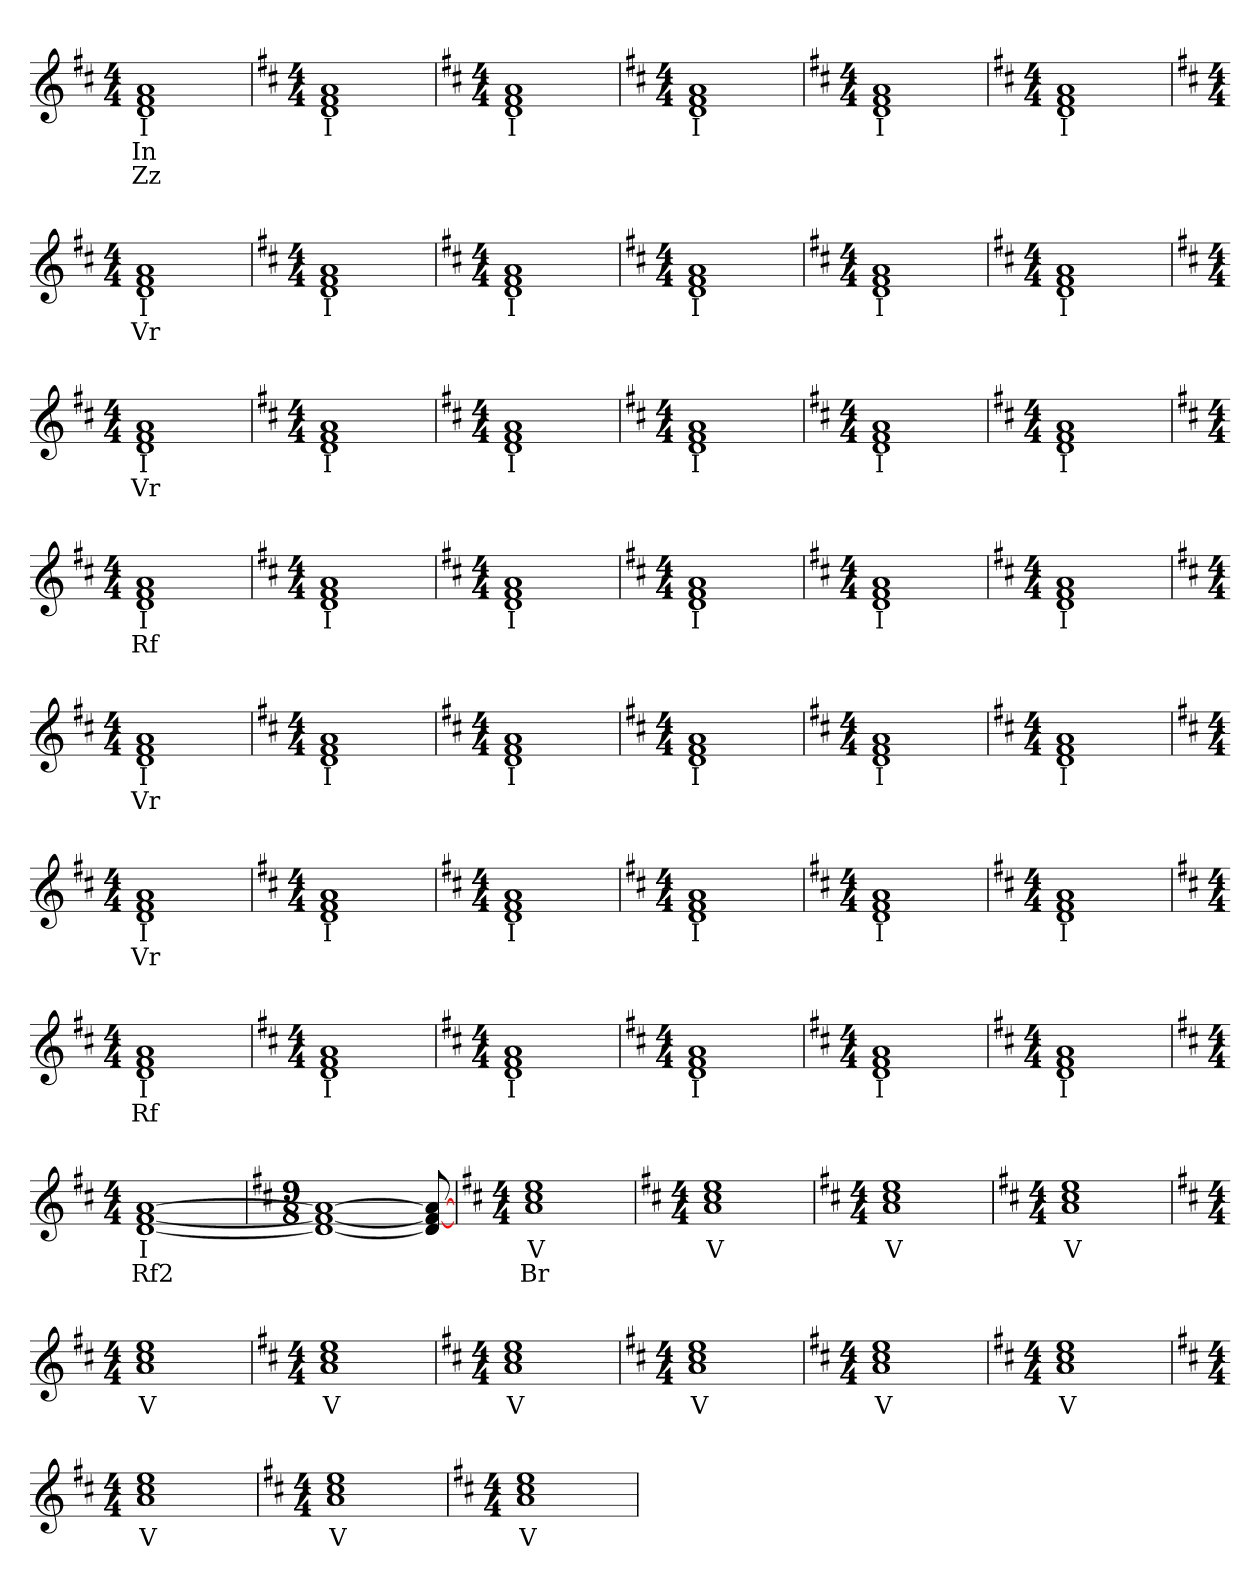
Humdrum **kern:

**kern	**text	**text	**text
*part1	*part1	*part1	*part1
*staff1	*staff1	*staff1	*staff1
*k[f#c#]	*	*	*
*D:	*	*	*
*M4/4	*	*	*
=	=	=	=
1d 1f# 1a	I	In	Zz
=	=	=	=
*k[f#c#]	*	*	*
*D:	*	*	*
*M4/4	*	*	*
1d 1f# 1a	I	.	.
=	=	=	=
*k[f#c#]	*	*	*
*D:	*	*	*
*M4/4	*	*	*
1d 1f# 1a	I	.	.
=	=	=	=
*k[f#c#]	*	*	*
*D:	*	*	*
*M4/4	*	*	*
1d 1f# 1a	I	.	.
=	=	=	=
*k[f#c#]	*	*	*
*D:	*	*	*
*M4/4	*	*	*
1d 1f# 1a	I	.	.
=	=	=	=
*k[f#c#]	*	*	*
*D:	*	*	*
*M4/4	*	*	*
1d 1f# 1a	I	.	.
=	=	=	=
*k[f#c#]	*	*	*
*D:	*	*	*
*M4/4	*	*	*
1d 1f# 1a	I	Vr	.
=	=	=	=
*k[f#c#]	*	*	*
*D:	*	*	*
*M4/4	*	*	*
1d 1f# 1a	I	.	.
=	=	=	=
*k[f#c#]	*	*	*
*D:	*	*	*
*M4/4	*	*	*
1d 1f# 1a	I	.	.
=	=	=	=
*k[f#c#]	*	*	*
*D:	*	*	*
*M4/4	*	*	*
1d 1f# 1a	I	.	.
=	=	=	=
*k[f#c#]	*	*	*
*D:	*	*	*
*M4/4	*	*	*
1d 1f# 1a	I	.	.
=	=	=	=
*k[f#c#]	*	*	*
*D:	*	*	*
*M4/4	*	*	*
1d 1f# 1a	I	.	.
=	=	=	=
*k[f#c#]	*	*	*
*D:	*	*	*
*M4/4	*	*	*
1d 1f# 1a	I	Vr	.
=	=	=	=
*k[f#c#]	*	*	*
*D:	*	*	*
*M4/4	*	*	*
1d 1f# 1a	I	.	.
=	=	=	=
*k[f#c#]	*	*	*
*D:	*	*	*
*M4/4	*	*	*
1d 1f# 1a	I	.	.
=	=	=	=
*k[f#c#]	*	*	*
*D:	*	*	*
*M4/4	*	*	*
1d 1f# 1a	I	.	.
=	=	=	=
*k[f#c#]	*	*	*
*D:	*	*	*
*M4/4	*	*	*
1d 1f# 1a	I	.	.
=	=	=	=
*k[f#c#]	*	*	*
*D:	*	*	*
*M4/4	*	*	*
1d 1f# 1a	I	.	.
=	=	=	=
*k[f#c#]	*	*	*
*D:	*	*	*
*M4/4	*	*	*
1d 1f# 1a	I	Rf	.
=	=	=	=
*k[f#c#]	*	*	*
*D:	*	*	*
*M4/4	*	*	*
1d 1f# 1a	I	.	.
=	=	=	=
*k[f#c#]	*	*	*
*D:	*	*	*
*M4/4	*	*	*
1d 1f# 1a	I	.	.
=	=	=	=
*k[f#c#]	*	*	*
*D:	*	*	*
*M4/4	*	*	*
1d 1f# 1a	I	.	.
=	=	=	=
*k[f#c#]	*	*	*
*D:	*	*	*
*M4/4	*	*	*
1d 1f# 1a	I	.	.
=	=	=	=
*k[f#c#]	*	*	*
*D:	*	*	*
*M4/4	*	*	*
1d 1f# 1a	I	.	.
=	=	=	=
*k[f#c#]	*	*	*
*D:	*	*	*
*M4/4	*	*	*
1d 1f# 1a	I	Vr	.
=	=	=	=
*k[f#c#]	*	*	*
*D:	*	*	*
*M4/4	*	*	*
1d 1f# 1a	I	.	.
=	=	=	=
*k[f#c#]	*	*	*
*D:	*	*	*
*M4/4	*	*	*
1d 1f# 1a	I	.	.
=	=	=	=
*k[f#c#]	*	*	*
*D:	*	*	*
*M4/4	*	*	*
1d 1f# 1a	I	.	.
=	=	=	=
*k[f#c#]	*	*	*
*D:	*	*	*
*M4/4	*	*	*
1d 1f# 1a	I	.	.
=	=	=	=
*k[f#c#]	*	*	*
*D:	*	*	*
*M4/4	*	*	*
1d 1f# 1a	I	.	.
=	=	=	=
*k[f#c#]	*	*	*
*D:	*	*	*
*M4/4	*	*	*
1d 1f# 1a	I	Vr	.
=	=	=	=
*k[f#c#]	*	*	*
*D:	*	*	*
*M4/4	*	*	*
1d 1f# 1a	I	.	.
=	=	=	=
*k[f#c#]	*	*	*
*D:	*	*	*
*M4/4	*	*	*
1d 1f# 1a	I	.	.
=	=	=	=
*k[f#c#]	*	*	*
*D:	*	*	*
*M4/4	*	*	*
1d 1f# 1a	I	.	.
=	=	=	=
*k[f#c#]	*	*	*
*D:	*	*	*
*M4/4	*	*	*
1d 1f# 1a	I	.	.
=	=	=	=
*k[f#c#]	*	*	*
*D:	*	*	*
*M4/4	*	*	*
1d 1f# 1a	I	.	.
=	=	=	=
*k[f#c#]	*	*	*
*D:	*	*	*
*M4/4	*	*	*
1d 1f# 1a	I	Rf	.
=	=	=	=
*k[f#c#]	*	*	*
*D:	*	*	*
*M4/4	*	*	*
1d 1f# 1a	I	.	.
=	=	=	=
*k[f#c#]	*	*	*
*D:	*	*	*
*M4/4	*	*	*
1d 1f# 1a	I	.	.
=	=	=	=
*k[f#c#]	*	*	*
*D:	*	*	*
*M4/4	*	*	*
1d 1f# 1a	I	.	.
=	=	=	=
*k[f#c#]	*	*	*
*D:	*	*	*
*M4/4	*	*	*
1d 1f# 1a	I	.	.
=	=	=	=
*k[f#c#]	*	*	*
*D:	*	*	*
*M4/4	*	*	*
1d 1f# 1a	I	.	.
=	=	=	=
*k[f#c#]	*	*	*
*D:	*	*	*
*M4/4	*	*	*
[1d [1f# [1a	I	Rf2	.
=	=	=	=
*k[f#c#]	*	*	*
*D:	*	*	*
*M9/8	*	*	*
1d_ 1f#_ 1a_	.	.	.
8d] 8f#_ 8a_	.	.	.
=	=	=	=
*k[f#c#]	*	*	*
*D:	*	*	*
*M4/4	*	*	*
1a 1cc# 1ee	V	Br	.
=	=	=	=
*k[f#c#]	*	*	*
*D:	*	*	*
*M4/4	*	*	*
1a 1cc# 1ee	V	.	.
=	=	=	=
*k[f#c#]	*	*	*
*D:	*	*	*
*M4/4	*	*	*
1a 1cc# 1ee	V	.	.
=	=	=	=
*k[f#c#]	*	*	*
*D:	*	*	*
*M4/4	*	*	*
1a 1cc# 1ee	V	.	.
=	=	=	=
*k[f#c#]	*	*	*
*D:	*	*	*
*M4/4	*	*	*
1a 1cc# 1ee	V	.	.
=	=	=	=
*k[f#c#]	*	*	*
*D:	*	*	*
*M4/4	*	*	*
1a 1cc# 1ee	V	.	.
=	=	=	=
*k[f#c#]	*	*	*
*D:	*	*	*
*M4/4	*	*	*
1a 1cc# 1ee	V	.	.
=	=	=	=
*k[f#c#]	*	*	*
*D:	*	*	*
*M4/4	*	*	*
1a 1cc# 1ee	V	.	.
=	=	=	=
*k[f#c#]	*	*	*
*D:	*	*	*
*M4/4	*	*	*
1a 1cc# 1ee	V	.	.
=	=	=	=
*k[f#c#]	*	*	*
*D:	*	*	*
*M4/4	*	*	*
1a 1cc# 1ee	V	.	.
=	=	=	=
*k[f#c#]	*	*	*
*D:	*	*	*
*M4/4	*	*	*
1a 1cc# 1ee	V	.	.
=	=	=	=
*k[f#c#]	*	*	*
*D:	*	*	*
*M4/4	*	*	*
1a 1cc# 1ee	V	.	.
=	=	=	=
*k[f#c#]	*	*	*
*D:	*	*	*
*M4/4	*	*	*
1a 1cc# 1ee	V	.	.
=	=	=	=
*-	*-	*-	*-
